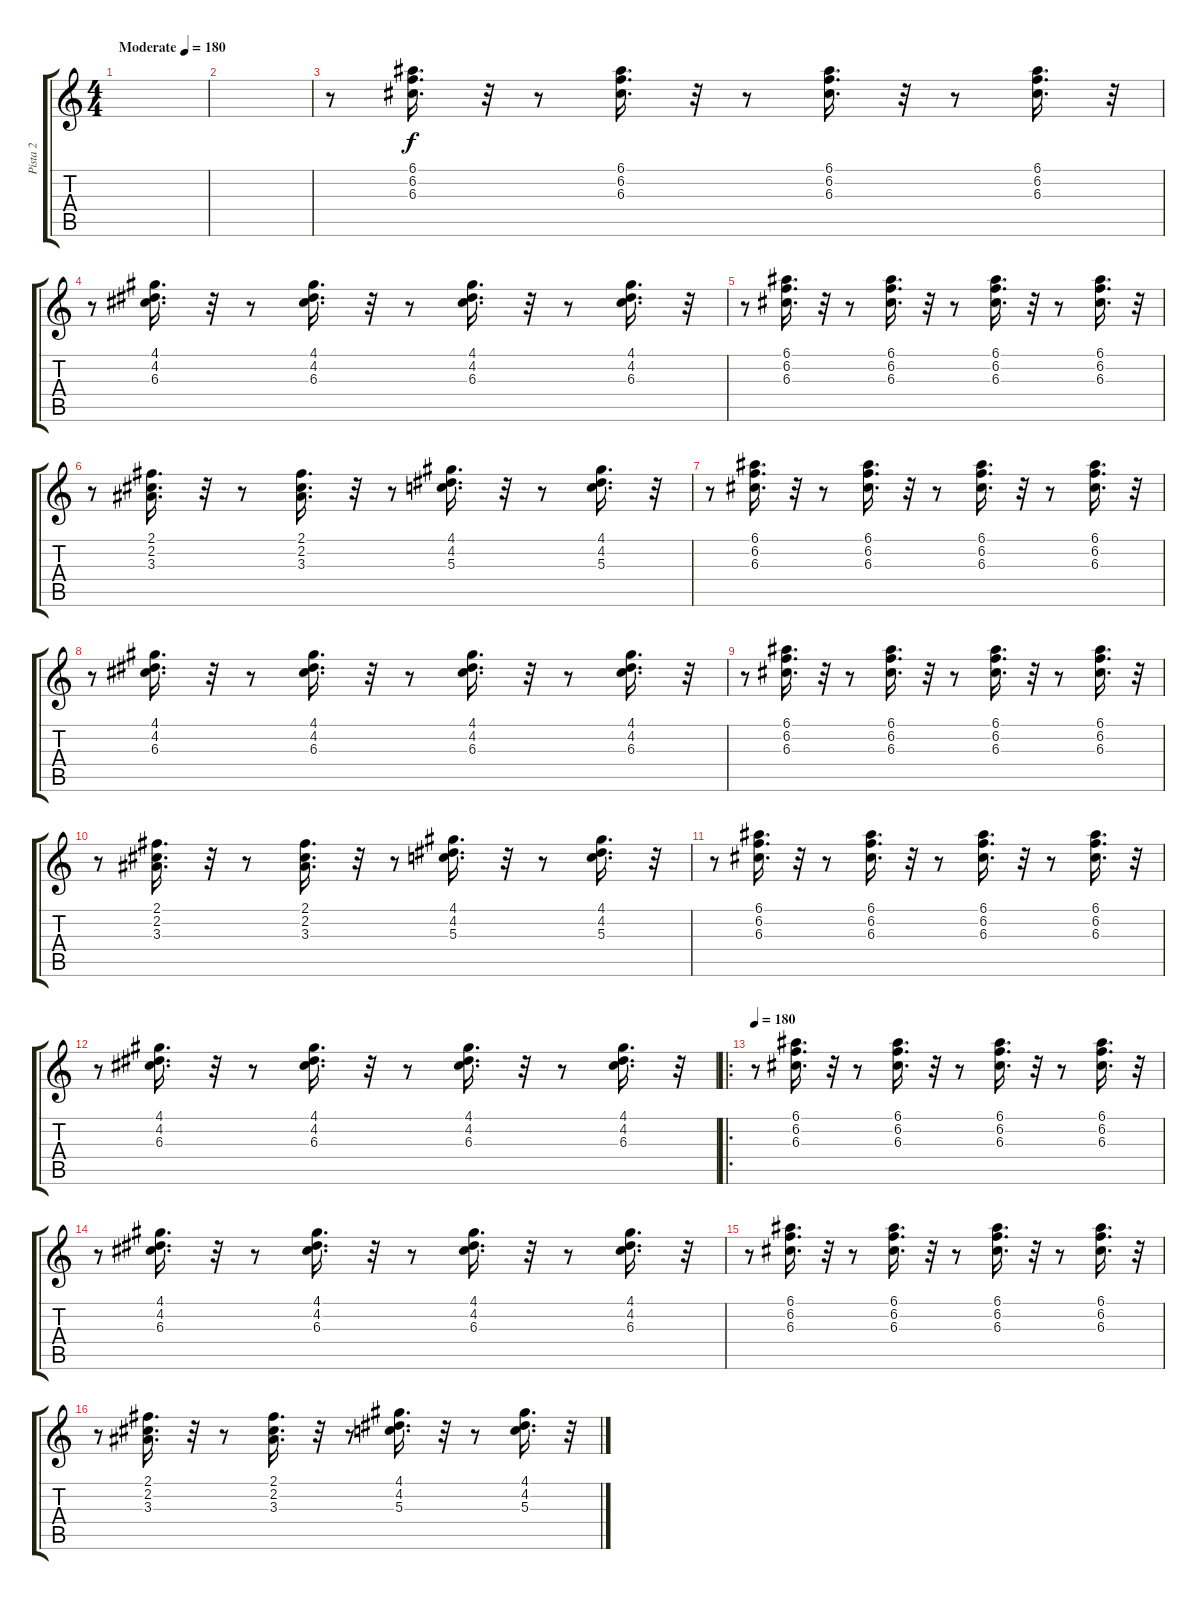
\track ("Pista 2" "Pista 2") {instrument electricguitarclean}
\staff {score tabs}
\tuning (E4 B3 G3 D3 A2 E2) {hide}
\ts (4 4)
\tempo (180 "Moderate")
\clef g2
\ks c
|
|
r.8 (6.1 6.2 6.3).16{d} r.32 r.8 (6.1 6.2 6.3).16{d} r.32 r.8 (6.1 6.2 6.3).16{d} r.32 r.8 (6.1 6.2 6.3).16{d} r.32 |
r.8 (4.1 4.2 6.3).16{d} r.32 r.8 (4.1 4.2 6.3).16{d} r.32 r.8 (4.1 4.2 6.3).16{d} r.32 r.8 (4.1 4.2 6.3).16{d} r.32 |
r.8 (6.1 6.2 6.3).16{d} r.32 r.8 (6.1 6.2 6.3).16{d} r.32 r.8 (6.1 6.2 6.3).16{d} r.32 r.8 (6.1 6.2 6.3).16{d} r.32 |
r.8 (2.1 2.2 3.3).16{d} r.32 r.8 (2.1 2.2 3.3).16{d} r.32 r.8 (4.1 4.2 5.3).16{d} r.32 r.8 (4.1 4.2 5.3).16{d} r.32 |
r.8 (6.1 6.2 6.3).16{d} r.32 r.8 (6.1 6.2 6.3).16{d} r.32 r.8 (6.1 6.2 6.3).16{d} r.32 r.8 (6.1 6.2 6.3).16{d} r.32 |
r.8 (4.1 4.2 6.3).16{d} r.32 r.8 (4.1 4.2 6.3).16{d} r.32 r.8 (4.1 4.2 6.3).16{d} r.32 r.8 (4.1 4.2 6.3).16{d} r.32 |
r.8 (6.1 6.2 6.3).16{d} r.32 r.8 (6.1 6.2 6.3).16{d} r.32 r.8 (6.1 6.2 6.3).16{d} r.32 r.8 (6.1 6.2 6.3).16{d} r.32 |
r.8 (2.1 2.2 3.3).16{d} r.32 r.8 (2.1 2.2 3.3).16{d} r.32 r.8 (4.1 4.2 5.3).16{d} r.32 r.8 (4.1 4.2 5.3).16{d} r.32 |
r.8 (6.1 6.2 6.3).16{d} r.32 r.8 (6.1 6.2 6.3).16{d} r.32 r.8 (6.1 6.2 6.3).16{d} r.32 r.8 (6.1 6.2 6.3).16{d} r.32 |
r.8 (4.1 4.2 6.3).16{d} r.32 r.8 (4.1 4.2 6.3).16{d} r.32 r.8 (4.1 4.2 6.3).16{d} r.32 r.8 (4.1 4.2 6.3).16{d} r.32 |
\ro
\tempo 180
r.8 (6.1 6.2 6.3).16{d} r.32 r.8 (6.1 6.2 6.3).16{d} r.32 r.8 (6.1 6.2 6.3).16{d} r.32 r.8 (6.1 6.2 6.3).16{d} r.32 |
r.8 (4.1 4.2 6.3).16{d} r.32 r.8 (4.1 4.2 6.3).16{d} r.32 r.8 (4.1 4.2 6.3).16{d} r.32 r.8 (4.1 4.2 6.3).16{d} r.32 |
r.8 (6.1 6.2 6.3).16{d} r.32 r.8 (6.1 6.2 6.3).16{d} r.32 r.8 (6.1 6.2 6.3).16{d} r.32 r.8 (6.1 6.2 6.3).16{d} r.32 |
r.8 (2.1 2.2 3.3).16{d} r.32 r.8 (2.1 2.2 3.3).16{d} r.32 r.8 (4.1 4.2 5.3).16{d} r.32 r.8 (4.1 4.2 5.3).16{d} r.32
